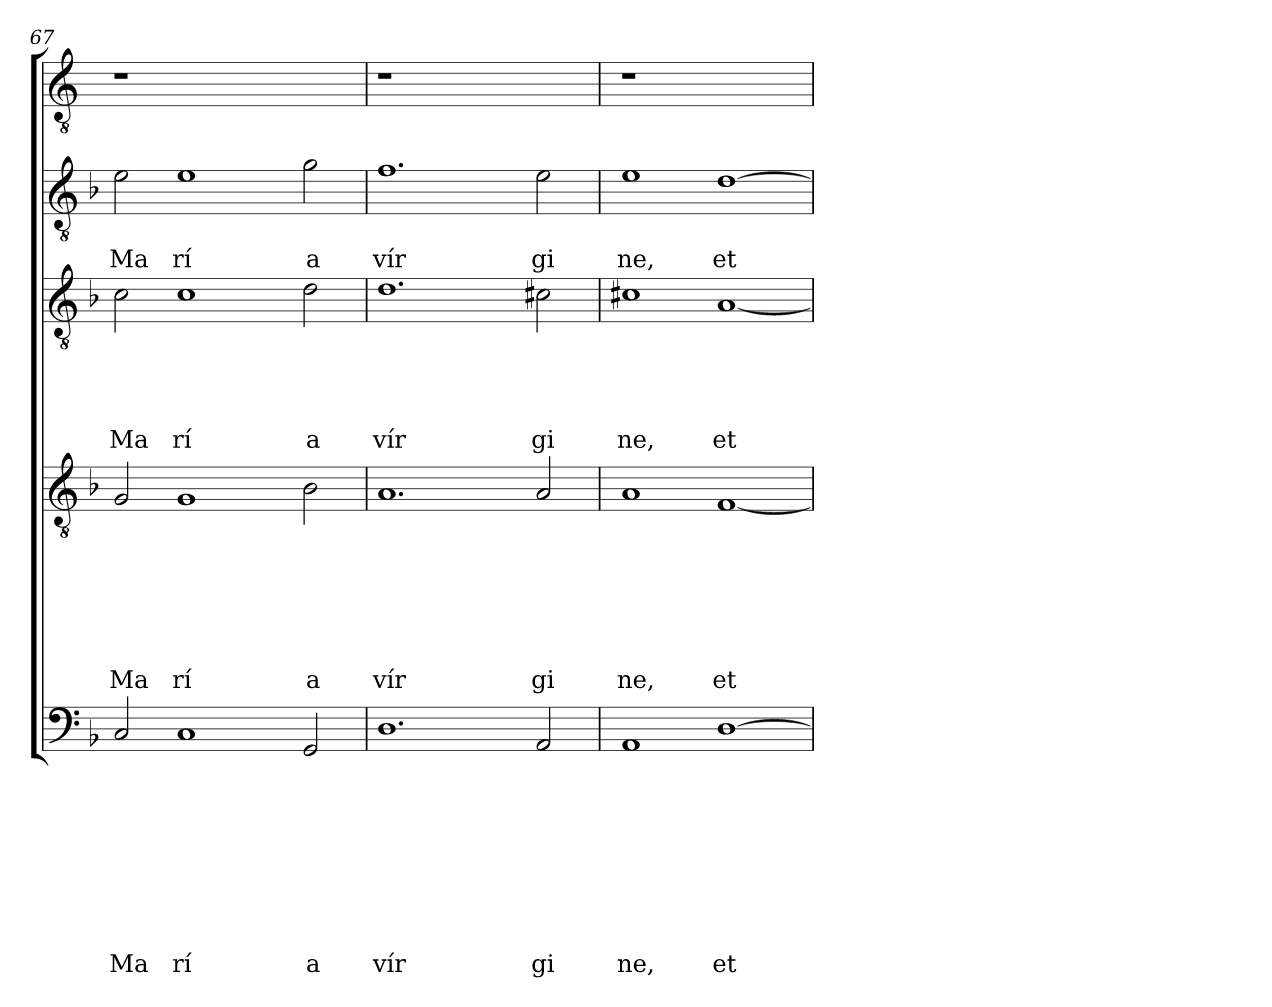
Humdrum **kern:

**kern	**text	**text	**text	**text	**text	**text	**text	**text	**text	**kern	**text	**text	**text	**text	**text	**text	**text	**kern	**text	**text	**text	**text	**text	**kern	**text	**text	**kern
*part5	*part5	*part5	*part5	*part5	*part5	*part5	*part5	*part5	*part5	*part4	*part4	*part4	*part4	*part4	*part4	*part4	*part4	*part3	*part3	*part3	*part3	*part3	*part3	*part2	*part2	*part2	*part1
*staff5	*staff5	*staff5	*staff5	*staff5	*staff5	*staff5	*staff5	*staff5	*staff5	*staff4	*staff4	*staff4	*staff4	*staff4	*staff4	*staff4	*staff4	*staff3	*staff3	*staff3	*staff3	*staff3	*staff3	*staff2	*staff2	*staff2	*staff1
*clefF4	*	*	*	*	*	*	*	*	*	*clefGv2	*	*	*	*	*	*	*	*clefGv2	*	*	*	*	*	*clefGv2	*	*	*clefGv2
*k[b-]	*	*	*	*	*	*	*	*	*	*k[b-]	*	*	*	*	*	*	*	*k[b-]	*	*	*	*	*	*k[b-]	*	*	*k[]
*F:	*	*	*	*	*	*	*	*	*	*F:	*	*	*	*	*	*	*	*F:	*	*	*	*	*	*F:	*	*	*C:
=67	=67	=67	=67	=67	=67	=67	=67	=67	=67	=67	=67	=67	=67	=67	=67	=67	=67	=67	=67	=67	=67	=67	=67	=67	=67	=67	=67
!	!	!	!	!	!	!	!	!	!LO:LY:b	!	!	!	!	!	!	!	!LO:LY:b	!	!	!	!	!	!LO:LY:b	!	!	!LO:LY:b	!
2C/	.	.	.	.	.	.	.	.	Ma	2G/	.	.	.	.	.	.	Ma	2c\	.	.	.	.	Ma	2e\	.	Ma	1r
!	!	!	!	!	!	!	!	!	!LO:LY:b	!	!	!	!	!	!	!	!LO:LY:b	!	!	!	!	!	!LO:LY:b	!	!	!LO:LY:b	!
1C	.	.	.	.	.	.	.	.	rí	1G	.	.	.	.	.	.	rí	1c	.	.	.	.	rí	1e	.	rí	.
.	.	.	.	.	.	.	.	.	.	.	.	.	.	.	.	.	.	.	.	.	.	.	.	.	.	.	1ryy
!	!	!	!	!	!	!	!	!	!LO:LY:b	!	!	!	!	!	!	!	!LO:LY:b	!	!	!	!	!	!LO:LY:b	!	!	!LO:LY:b	!
2GG/	.	.	.	.	.	.	.	.	a	2B-\	.	.	.	.	.	.	a	2d\	.	.	.	.	a	2g\	.	a	.
=68	=68	=68	=68	=68	=68	=68	=68	=68	=68	=68	=68	=68	=68	=68	=68	=68	=68	=68	=68	=68	=68	=68	=68	=68	=68	=68	=68
!	!	!	!	!	!	!	!	!	!LO:LY:b	!	!	!	!	!	!	!	!LO:LY:b	!	!	!	!	!	!LO:LY:b	!	!	!LO:LY:b	!
1.D	.	.	.	.	.	.	.	.	vír	1.A	.	.	.	.	.	.	vír	1.d	.	.	.	.	vír	1.f	.	vír	1r
.	.	.	.	.	.	.	.	.	.	.	.	.	.	.	.	.	.	.	.	.	.	.	.	.	.	.	1ryy
!	!	!	!	!	!	!	!	!	!LO:LY:b	!	!	!	!	!	!	!	!LO:LY:b	!	!	!	!	!	!LO:LY:b	!	!	!LO:LY:b	!
2AA/	.	.	.	.	.	.	.	.	gi	2A/	.	.	.	.	.	.	gi	2c#X\	.	.	.	.	gi	2e\	.	gi	.
=69	=69	=69	=69	=69	=69	=69	=69	=69	=69	=69	=69	=69	=69	=69	=69	=69	=69	=69	=69	=69	=69	=69	=69	=69	=69	=69	=69
!	!	!	!	!	!	!	!	!	!LO:LY:b	!	!	!	!	!	!	!	!LO:LY:b	!	!	!	!	!	!LO:LY:b	!	!	!LO:LY:b	!
1AA	.	.	.	.	.	.	.	.	ne,	1A	.	.	.	.	.	.	ne,	1c#	.	.	.	.	ne,	1e	.	ne,	1r
!	!	!	!	!	!	!	!	!	!LO:LY:b	!	!	!	!	!	!	!	!LO:LY:b	!	!	!	!	!	!LO:LY:b	!	!	!LO:LY:b	!
[>1D	.	.	.	.	.	.	.	.	et	[<1F	.	.	.	.	.	.	et	[<1A	.	.	.	.	et	[>1d	.	et	1ryy
=	=	=	=	=	=	=	=	=	=	=	=	=	=	=	=	=	=	=	=	=	=	=	=	=	=	=	=
*-	*-	*-	*-	*-	*-	*-	*-	*-	*-	*-	*-	*-	*-	*-	*-	*-	*-	*-	*-	*-	*-	*-	*-	*-	*-	*-	*-
